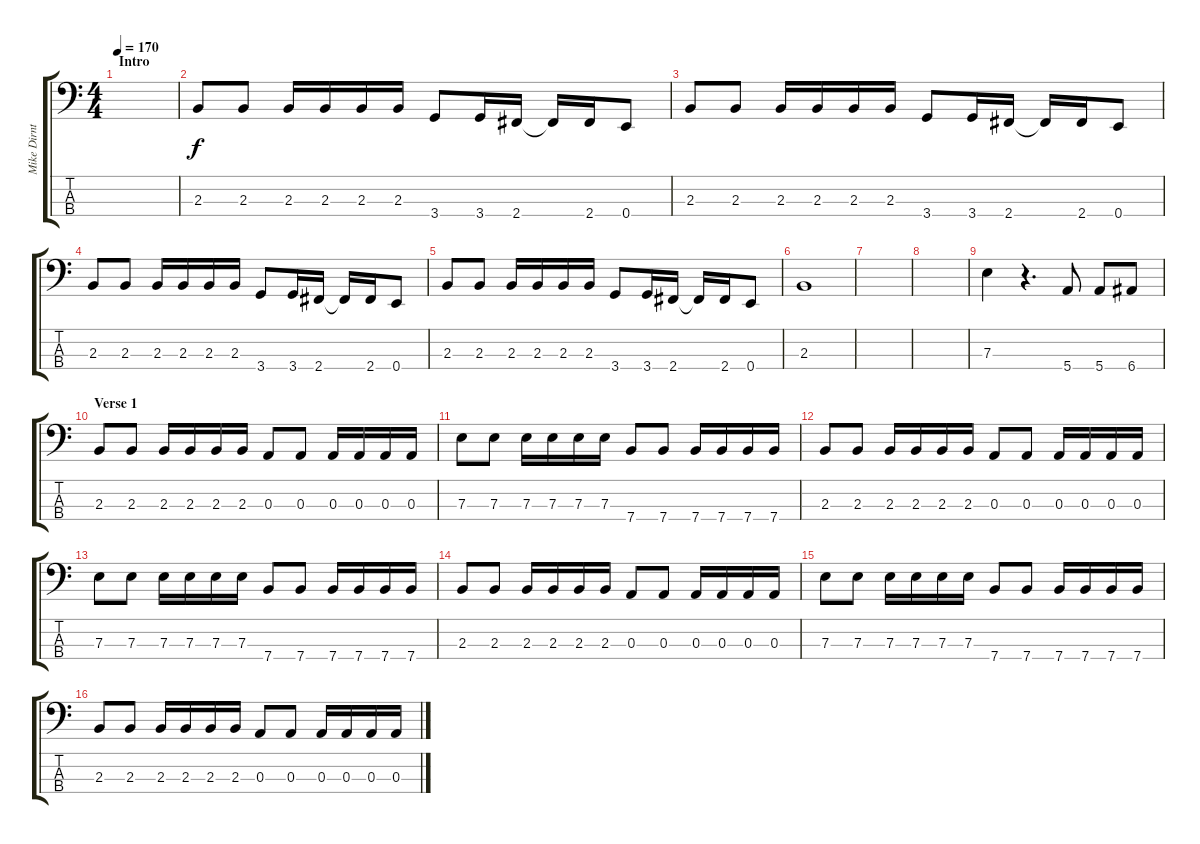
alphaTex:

\track ("Mike Dirnt" "Mike Dirnt") {instrument electricbasspick}
\staff {score tabs}
\tuning (G2 D2 A1 E1) {hide}
\ts (4 4)
\section ("" "Intro")
\tempo 170
\clef f4
\ks c
|
2.3.8 2.3.8 2.3.16 2.3.16 2.3.16 2.3.16 3.4.8 3.4.16 2.4.16 2.4{t}.16 2.4.16 0.4.8 |
2.3.8 2.3.8 2.3.16 2.3.16 2.3.16 2.3.16 3.4.8 3.4.16 2.4.16 2.4{t}.16 2.4.16 0.4.8 |
2.3.8 2.3.8 2.3.16 2.3.16 2.3.16 2.3.16 3.4.8 3.4.16 2.4.16 2.4{t}.16 2.4.16 0.4.8 |
2.3.8 2.3.8 2.3.16 2.3.16 2.3.16 2.3.16 3.4.8 3.4.16 2.4.16 2.4{t}.16 2.4.16 0.4.8 |
2.3.1 |
|
|
7.3.4 r.4{d} 5.4.8 5.4.8 6.4.8 |
\section ("" "Verse 1")
2.3.8 2.3.8 2.3.16 2.3.16 2.3.16 2.3.16 0.3.8 0.3.8 0.3.16 0.3.16 0.3.16 0.3.16 |
7.3.8 7.3.8 7.3.16 7.3.16 7.3.16 7.3.16 7.4.8 7.4.8 7.4.16 7.4.16 7.4.16 7.4.16 |
2.3.8 2.3.8 2.3.16 2.3.16 2.3.16 2.3.16 0.3.8 0.3.8 0.3.16 0.3.16 0.3.16 0.3.16 |
7.3.8 7.3.8 7.3.16 7.3.16 7.3.16 7.3.16 7.4.8 7.4.8 7.4.16 7.4.16 7.4.16 7.4.16 |
2.3.8 2.3.8 2.3.16 2.3.16 2.3.16 2.3.16 0.3.8 0.3.8 0.3.16 0.3.16 0.3.16 0.3.16 |
7.3.8 7.3.8 7.3.16 7.3.16 7.3.16 7.3.16 7.4.8 7.4.8 7.4.16 7.4.16 7.4.16 7.4.16 |
2.3.8 2.3.8 2.3.16 2.3.16 2.3.16 2.3.16 0.3.8 0.3.8 0.3.16 0.3.16 0.3.16 0.3.16
